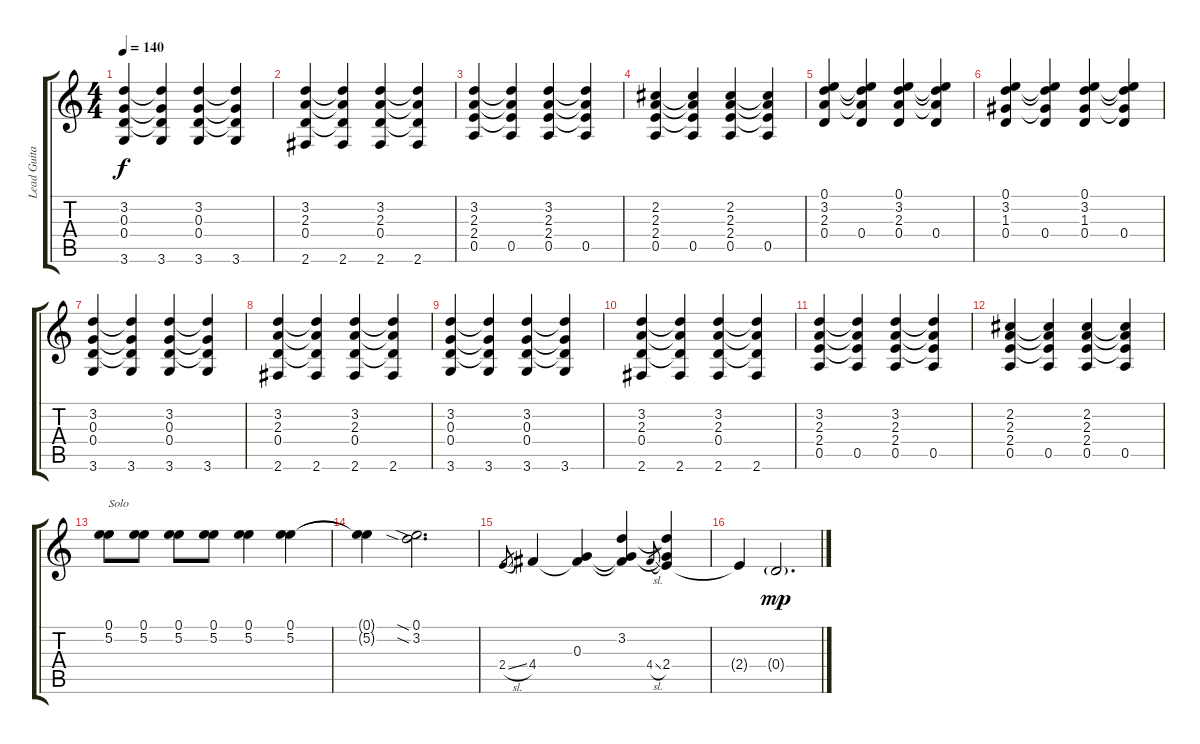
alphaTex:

\track ("Lead Guitar" "Lead Guita") {instrument acousticguitarsteel}
\staff {score tabs}
\tuning (E4 B3 G3 D3 A2 E2) {hide}
\ts (4 4)
\tempo 140
\clef g2
\ks c
(3.2 0.3 0.4 3.6).4{dy f} (3.2{t} 0.3{t} 0.4{t} 3.6).4 (3.2 0.3 0.4 3.6).4 (3.2{t} 0.3{t} 0.4{t} 3.6).4 |
(3.2 2.3 0.4 2.6).4 (3.2{t} 2.3{t} 0.4{t} 2.6).4 (3.2 2.3 0.4 2.6).4 (3.2{t} 2.3{t} 0.4{t} 2.6).4 |
(3.2 2.3 2.4 0.5).4 (3.2{t} 2.3{t} 2.4{t} 0.5).4 (3.2 2.3 2.4 0.5).4 (3.2{t} 2.3{t} 2.4{t} 0.5).4 |
(2.2 2.3 2.4 0.5).4 (2.2{t} 2.3{t} 2.4{t} 0.5).4 (2.2 2.3 2.4 0.5).4 (2.2{t} 2.3{t} 2.4{t} 0.5).4 |
(0.1 3.2 2.3 0.4).4 (0.1{t} 3.2{t} 2.3{t} 0.4).4 (0.1 3.2 2.3 0.4).4 (0.1{t} 3.2{t} 2.3{t} 0.4).4 |
(0.1 3.2 1.3 0.4).4 (0.1{t} 3.2{t} 1.3{t} 0.4).4 (0.1 3.2 1.3 0.4).4 (0.1{t} 3.2{t} 1.3{t} 0.4).4 |
(3.2 0.3 0.4 3.6).4 (3.2{t} 0.3{t} 0.4{t} 3.6).4 (3.2 0.3 0.4 3.6).4 (3.2{t} 0.3{t} 0.4{t} 3.6).4 |
(3.2 2.3 0.4 2.6).4 (3.2{t} 2.3{t} 0.4{t} 2.6).4 (3.2 2.3 0.4 2.6).4 (3.2{t} 2.3{t} 0.4{t} 2.6).4 |
(3.2 0.3 0.4 3.6).4 (3.2{t} 0.3{t} 0.4{t} 3.6).4 (3.2 0.3 0.4 3.6).4 (3.2{t} 0.3{t} 0.4{t} 3.6).4 |
(3.2 2.3 0.4 2.6).4 (3.2{t} 2.3{t} 0.4{t} 2.6).4 (3.2 2.3 0.4 2.6).4 (3.2{t} 2.3{t} 0.4{t} 2.6).4 |
(3.2 2.3 2.4 0.5).4 (3.2{t} 2.3{t} 2.4{t} 0.5).4 (3.2 2.3 2.4 0.5).4 (3.2{t} 2.3{t} 2.4{t} 0.5).4 |
(2.2 2.3 2.4 0.5).4 (2.2{t} 2.3{t} 2.4{t} 0.5).4 (2.2 2.3 2.4 0.5).4 (2.2{t} 2.3{t} 2.4{t} 0.5).4 |
(0.1 5.2).8{txt "Solo"} (0.1 5.2).8 (0.1 5.2).8 (0.1 5.2).8 (0.1 5.2).4 (0.1 5.2).4 |
(0.1{t} 5.2{t}).4 (0.1{sia} 3.2{sia}).2{d} |
2.4{sl}.8{gr} 4.4.4 (0.3 4.4{t}).4 (3.2 0.3{t} 4.4{t}).4 4.4{sl}.8{gr} (3.2{t} 0.3{t} 2.4).4 |
2.4{t}.4 0.4{g}.2{d dy mp}
